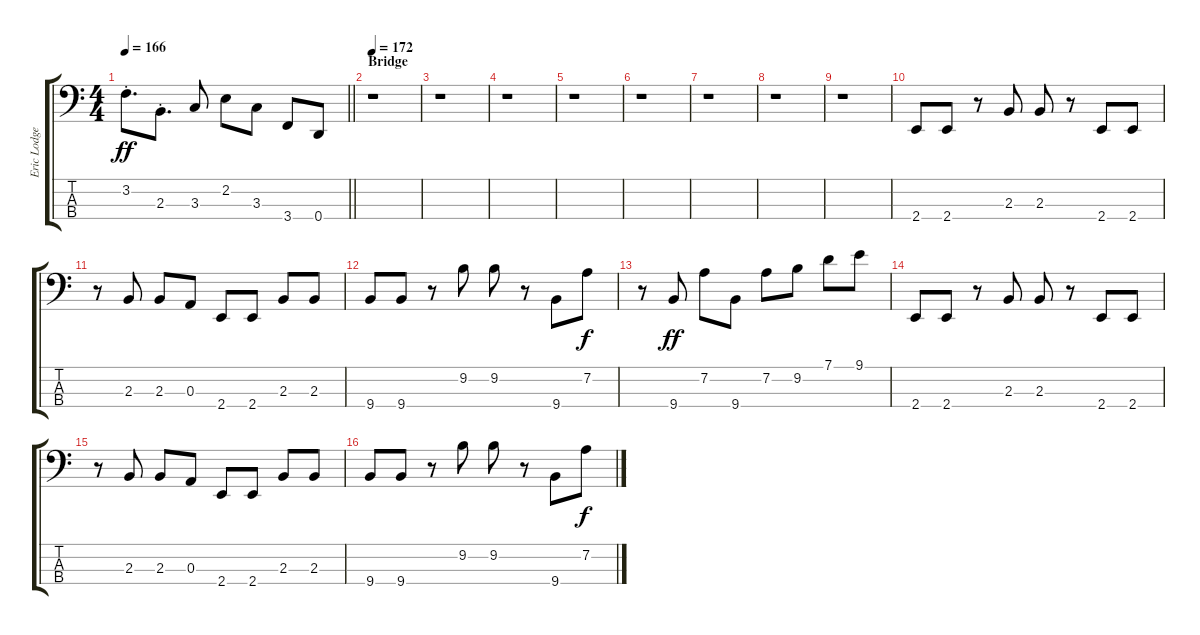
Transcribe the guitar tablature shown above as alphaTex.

\track ("Eric Lodge (Bass)" "Eric Lodge") {instrument electricbasspick}
\staff {score tabs}
\tuning (G2 D2 A1 D1) {hide}
\ts (4 4)
\tempo 166
\clef f4
\barLineRight lightlight
\ks c
3.2{st}.8{d dy ff} 2.3{st}.8{d} 3.3.8 2.2.8 3.3.8 3.4.8 0.4.8 |
\section ("" "Bridge")
\tempo 172
r.1 |
r.1 |
r.1 |
r.1 |
r.1 |
r.1 |
r.1 |
r.1 |
2.4.8 2.4.8 r.8 2.3.8 2.3.8 r.8 2.4.8 2.4.8 |
r.8 2.3.8 2.3.8 0.3.8 2.4.8 2.4.8 2.3.8 2.3.8 |
9.4.8 9.4.8 r.8 9.2.8 9.2.8 r.8 9.4.8 7.2.8{dy f} |
r.8 9.4.8{dy ff} 7.2.8 9.4.8 7.2.8 9.2.8 7.1.8 9.1.8 |
2.4.8 2.4.8 r.8 2.3.8 2.3.8 r.8 2.4.8 2.4.8 |
r.8 2.3.8 2.3.8 0.3.8 2.4.8 2.4.8 2.3.8 2.3.8 |
9.4.8 9.4.8 r.8 9.2.8 9.2.8 r.8 9.4.8 7.2.8{dy f}
